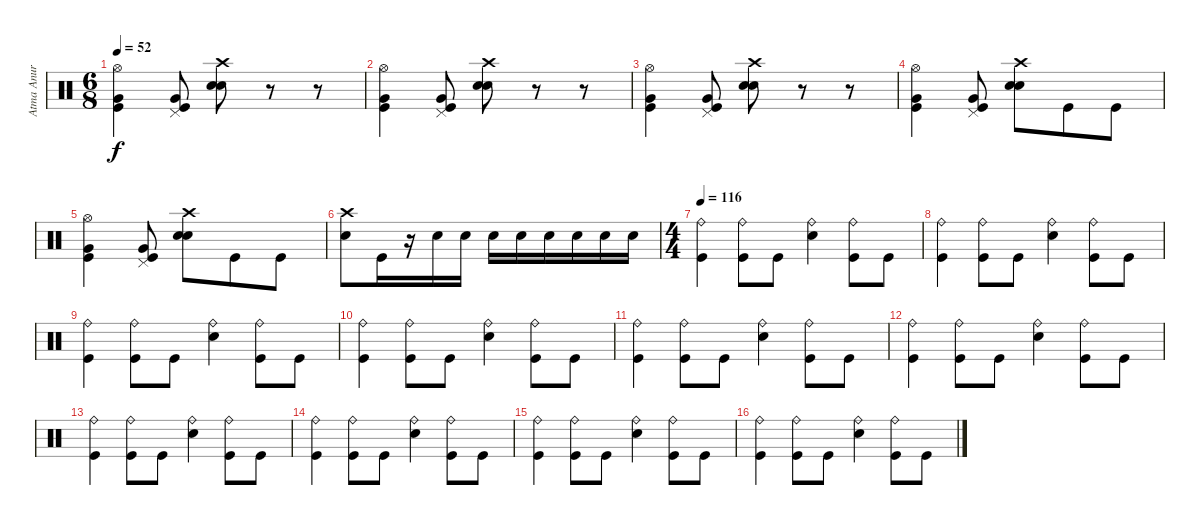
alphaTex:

\track ("Atma Anur" "Atma Anur") {instrument percussion}
\staff {score}
\articulation defaults
\ts (6 8)
\tempo 52
\clef neutral
\ks c
("Hi-Hat (open)" "Very Low Tom (hit)" "Kick (hit)").4{dy f} ("Pedal Hi-Hat (hit)" "Very Low Tom (hit)" "Kick (hit)").8 ("Crash high (hit)" "Electric Snare (hit)" "Electric Snare (hit)").8 r.8 r.8 |
("Hi-Hat (open)" "Very Low Tom (hit)" "Kick (hit)").4 ("Pedal Hi-Hat (hit)" "Very Low Tom (hit)" "Kick (hit)").8 ("Crash high (hit)" "Electric Snare (hit)" "Electric Snare (hit)").8 r.8 r.8 |
("Hi-Hat (open)" "Very Low Tom (hit)" "Kick (hit)").4 ("Pedal Hi-Hat (hit)" "Very Low Tom (hit)" "Kick (hit)").8 ("Crash high (hit)" "Electric Snare (hit)" "Electric Snare (hit)").8 r.8 r.8 |
("Hi-Hat (open)" "Very Low Tom (hit)" "Kick (hit)").4 ("Pedal Hi-Hat (hit)" "Very Low Tom (hit)" "Kick (hit)").8 ("Crash high (hit)" "Electric Snare (hit)" "Electric Snare (hit)").8 "Kick (hit)".8 "Kick (hit)".8 |
("Hi-Hat (open)" "Very Low Tom (hit)" "Kick (hit)").4 ("Pedal Hi-Hat (hit)" "Very Low Tom (hit)" "Kick (hit)").8 ("Crash high (hit)" "Electric Snare (hit)" "Electric Snare (hit)").8 "Kick (hit)".8 "Kick (hit)".8 |
("Crash high (hit)" "Electric Snare (hit)").8 "Kick (hit)".16 r.16{volume 0} "Electric Snare (hit)".16{volume 11} "Electric Snare (hit)".16 "Electric Snare (hit)".16 "Electric Snare (hit)".16 "Electric Snare (hit)".16 "Electric Snare (hit)".16 "Electric Snare (hit)".16 "Electric Snare (hit)".16 |
\ts (4 4)
\tempo 116
("Ride (bell)" "Kick (hit)").4 ("Ride (bell)" "Kick (hit)").8 "Kick (hit)".8 ("Ride (bell)" "Electric Snare (hit)").4 ("Ride (bell)" "Kick (hit)").8 "Kick (hit)".8 |
("Ride (bell)" "Kick (hit)").4 ("Ride (bell)" "Kick (hit)").8 "Kick (hit)".8 ("Ride (bell)" "Electric Snare (hit)").4 ("Ride (bell)" "Kick (hit)").8 "Kick (hit)".8 |
("Ride (bell)" "Kick (hit)").4 ("Ride (bell)" "Kick (hit)").8 "Kick (hit)".8 ("Ride (bell)" "Electric Snare (hit)").4 ("Ride (bell)" "Kick (hit)").8 "Kick (hit)".8 |
("Ride (bell)" "Kick (hit)").4 ("Ride (bell)" "Kick (hit)").8 "Kick (hit)".8 ("Ride (bell)" "Electric Snare (hit)").4 ("Ride (bell)" "Kick (hit)").8 "Kick (hit)".8 |
("Ride (bell)" "Kick (hit)").4 ("Ride (bell)" "Kick (hit)").8 "Kick (hit)".8 ("Ride (bell)" "Electric Snare (hit)").4 ("Ride (bell)" "Kick (hit)").8 "Kick (hit)".8 |
("Ride (bell)" "Kick (hit)").4 ("Ride (bell)" "Kick (hit)").8 "Kick (hit)".8 ("Ride (bell)" "Electric Snare (hit)").4 ("Ride (bell)" "Kick (hit)").8 "Kick (hit)".8 |
("Ride (bell)" "Kick (hit)").4 ("Ride (bell)" "Kick (hit)").8 "Kick (hit)".8 ("Ride (bell)" "Electric Snare (hit)").4 ("Ride (bell)" "Kick (hit)").8 "Kick (hit)".8 |
("Ride (bell)" "Kick (hit)").4 ("Ride (bell)" "Kick (hit)").8 "Kick (hit)".8 ("Ride (bell)" "Electric Snare (hit)").4 ("Ride (bell)" "Kick (hit)").8 "Kick (hit)".8 |
("Ride (bell)" "Kick (hit)").4 ("Ride (bell)" "Kick (hit)").8 "Kick (hit)".8 ("Ride (bell)" "Electric Snare (hit)").4 ("Ride (bell)" "Kick (hit)").8 "Kick (hit)".8 |
("Ride (bell)" "Kick (hit)").4 ("Ride (bell)" "Kick (hit)").8 "Kick (hit)".8 ("Ride (bell)" "Electric Snare (hit)").4 ("Ride (bell)" "Kick (hit)").8 "Kick (hit)".8
